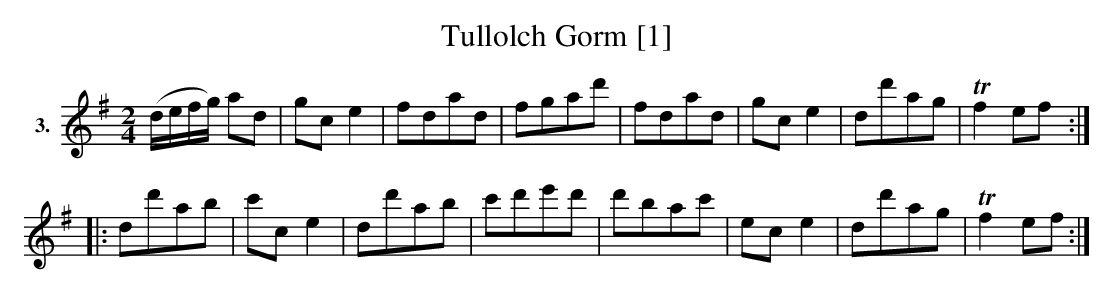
X:1
T:Tullolch Gorm [1]
M:2/4
L:1/8
K:G
V:1 clef=treble name="3."
[V:1] (d/e/f/g/) ad|gc e2|fdad|fgad'|fdad|gc e2|dd'ag|Tf2 ef:|
|:dd'ab|c'ce2|dd'ab|c'd'e'd'|d'bac'|ec e2|dd'ag|Tf2 ef:|]
